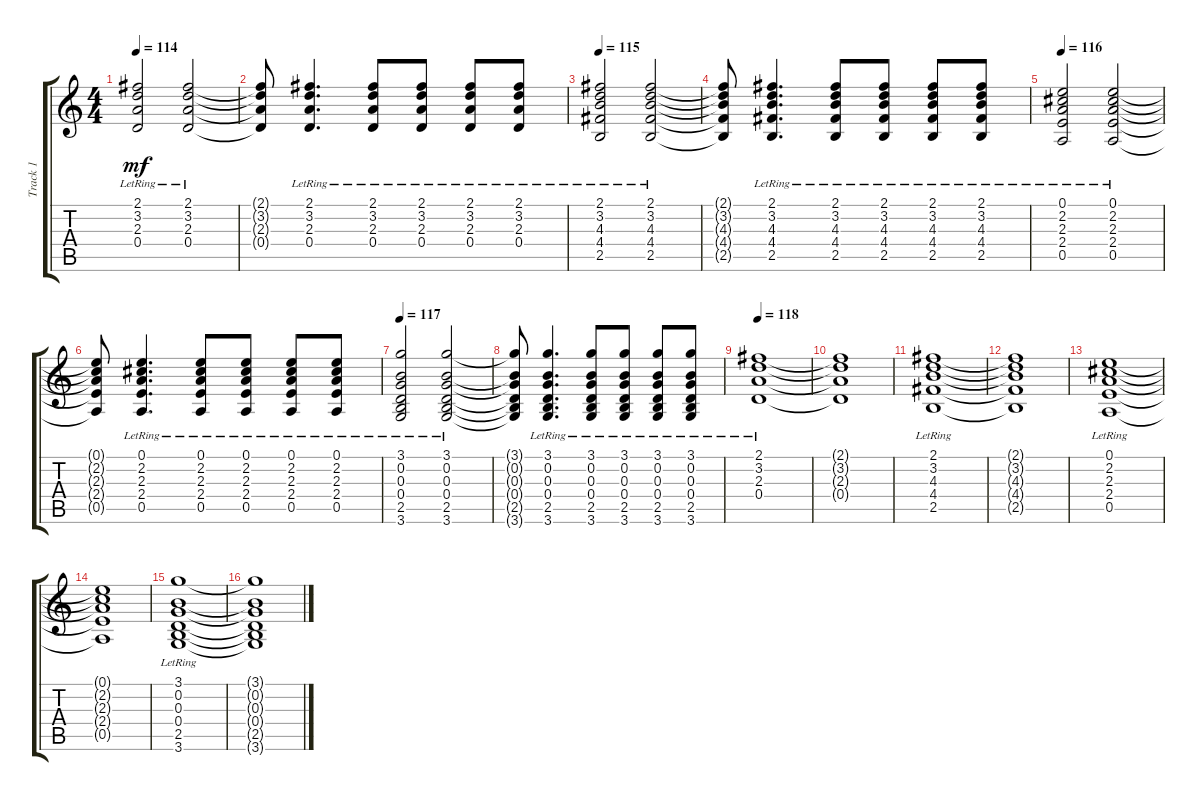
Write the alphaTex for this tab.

\track ("Track 1" "Track 1") {instrument electricguitarclean}
\staff {score tabs}
\tuning (E4 B3 G3 D3 A2 E2) {hide}
\ts (4 4)
\tempo 114
\clef g2
\ks c
(2.1{lr} 3.2{lr} 2.3{lr} 0.4{lr}).2{dy mf} (2.1{lr} 3.2{lr} 2.3{lr} 0.4{lr}).2 |
(2.1{t} 3.2{t} 2.3{t} 0.4{t}).8 (2.1{lr} 3.2{lr} 2.3{lr} 0.4{lr}).4{d} (2.1{lr} 3.2{lr} 2.3{lr} 0.4{lr}).8 (2.1{lr} 3.2{lr} 2.3{lr} 0.4{lr}).8 (2.1{lr} 3.2{lr} 2.3{lr} 0.4{lr}).8 (2.1{lr} 3.2{lr} 2.3{lr} 0.4{lr}).8 |
\tempo 115
(2.1{lr} 3.2{lr} 4.3{lr} 4.4{lr} 2.5{lr}).2 (2.1{lr} 3.2{lr} 4.3{lr} 4.4{lr} 2.5{lr}).2 |
(2.1{t} 3.2{t} 4.3{t} 4.4{t} 2.5{t}).8 (2.1{lr} 3.2{lr} 4.3{lr} 4.4{lr} 2.5{lr}).4{d} (2.1{lr} 3.2{lr} 4.3{lr} 4.4{lr} 2.5{lr}).8 (2.1{lr} 3.2{lr} 4.3{lr} 4.4{lr} 2.5{lr}).8 (2.1{lr} 3.2{lr} 4.3{lr} 4.4{lr} 2.5{lr}).8 (2.1{lr} 3.2{lr} 4.3{lr} 4.4{lr} 2.5{lr}).8 |
\tempo 116
(0.1{lr} 2.2{lr} 2.3{lr} 2.4{lr} 0.5{lr}).2 (0.1{lr} 2.2{lr} 2.3{lr} 2.4{lr} 0.5{lr}).2 |
(0.1{t} 2.2{t} 2.3{t} 2.4{t} 0.5{t}).8 (0.1{lr} 2.2{lr} 2.3{lr} 2.4{lr} 0.5{lr}).4{d} (0.1{lr} 2.2{lr} 2.3{lr} 2.4{lr} 0.5{lr}).8 (0.1{lr} 2.2{lr} 2.3{lr} 2.4{lr} 0.5{lr}).8 (0.1{lr} 2.2{lr} 2.3{lr} 2.4{lr} 0.5{lr}).8 (0.1{lr} 2.2{lr} 2.3{lr} 2.4{lr} 0.5{lr}).8 |
\tempo 117
(3.1{lr} 0.2{lr} 0.3{lr} 0.4{lr} 2.5{lr} 3.6{lr}).2 (3.1{lr} 0.2{lr} 0.3{lr} 0.4{lr} 2.5{lr} 3.6{lr}).2 |
(3.1{t} 0.2{t} 0.3{t} 0.4{t} 2.5{t} 3.6{t}).8 (3.1{lr} 0.2{lr} 0.3{lr} 0.4{lr} 2.5{lr} 3.6{lr}).4{d} (3.1{lr} 0.2{lr} 0.3{lr} 0.4{lr} 2.5{lr} 3.6{lr}).8 (3.1{lr} 0.2{lr} 0.3{lr} 0.4{lr} 2.5{lr} 3.6{lr}).8 (3.1{lr} 0.2{lr} 0.3{lr} 0.4{lr} 2.5{lr} 3.6{lr}).8 (3.1{lr} 0.2{lr} 0.3{lr} 0.4{lr} 2.5{lr} 3.6{lr}).8 |
\tempo 118
(2.1{lr} 3.2{lr} 2.3{lr} 0.4{lr}).1{volume 16} |
(2.1{t} 3.2{t} 2.3{t} 0.4{t}).1 |
(2.1{lr} 3.2{lr} 4.3{lr} 4.4{lr} 2.5{lr}).1 |
(2.1{t} 3.2{t} 4.3{t} 4.4{t} 2.5{t}).1 |
(0.1{lr} 2.2{lr} 2.3{lr} 2.4{lr} 0.5{lr}).1 |
(0.1{t} 2.2{t} 2.3{t} 2.4{t} 0.5{t}).1 |
(3.1{lr} 0.2{lr} 0.3{lr} 0.4{lr} 2.5{lr} 3.6{lr}).1 |
(3.1{t} 0.2{t} 0.3{t} 0.4{t} 2.5{t} 3.6{t}).1
